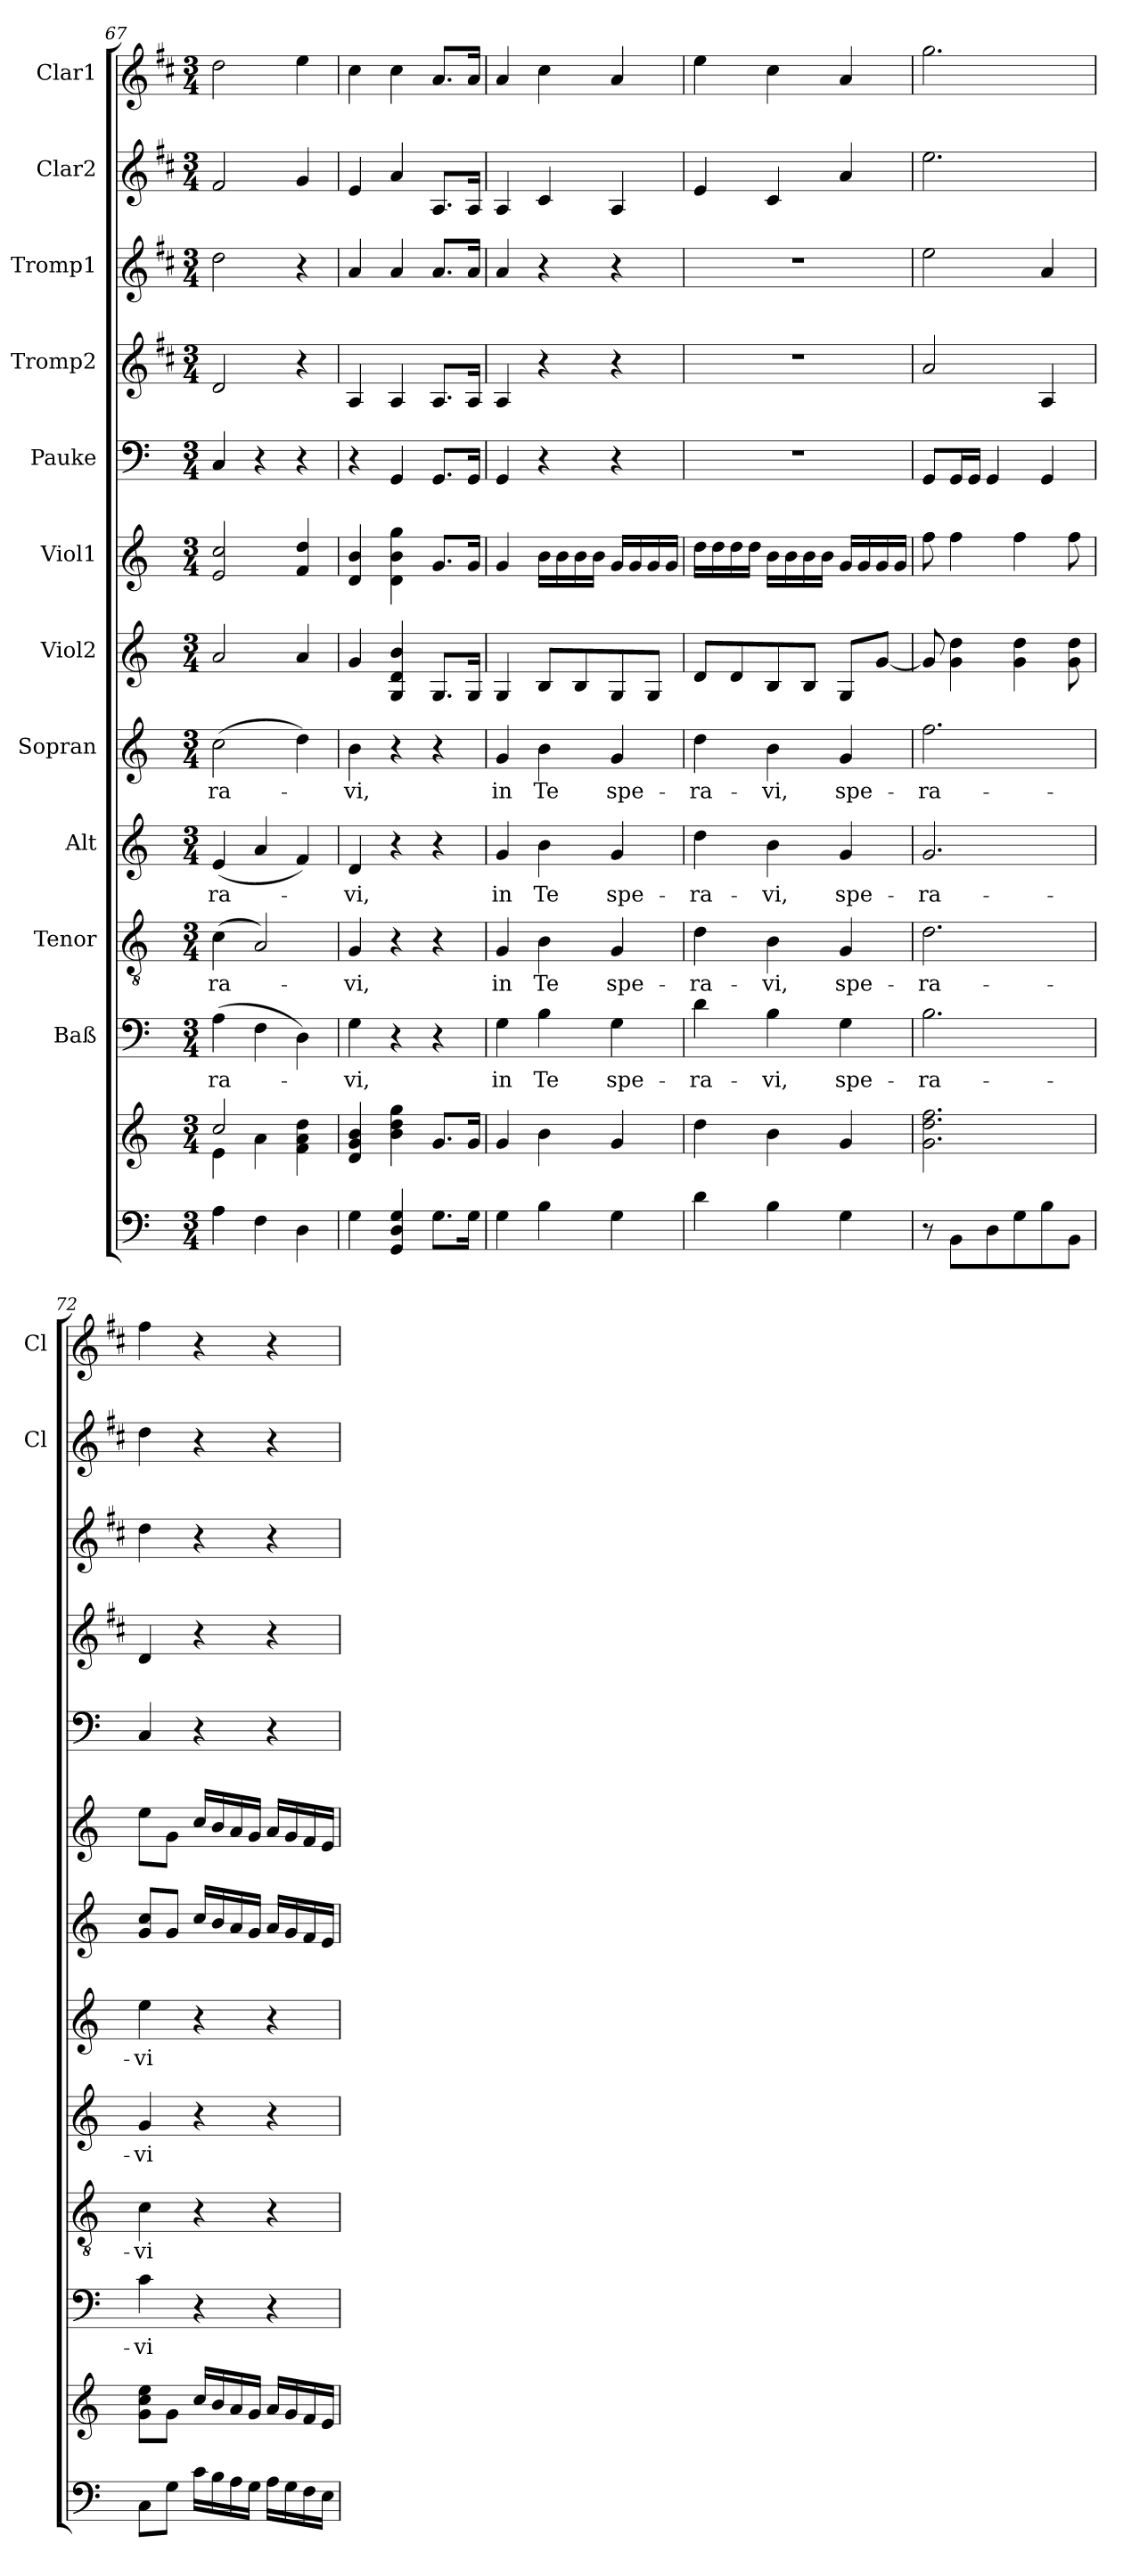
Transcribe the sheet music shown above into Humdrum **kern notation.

**kern	**kern	**kern	**text	**kern	**text	**kern	**text	**kern	**text	**kern	**kern	**kern	**kern	**kern	**kern	**kern
*part12	*part12	*part11	*part11	*part10	*part10	*part9	*part9	*part8	*part8	*part7	*part6	*part5	*part4	*part3	*part2	*part1
*staff13	*staff12	*staff11	*staff11	*staff10	*staff10	*staff9	*staff9	*staff8	*staff8	*staff7	*staff6	*staff5	*staff4	*staff3	*staff2	*staff1
*	*	*I"Baß	*	*I"Tenor	*	*I"Alt	*	*I"Sopran	*	*I"Viol2	*I"Viol1	*I"Pauke	*I"Tromp2	*I"Tromp1	*I"Clar2	*I"Clar1
*	*	*	*	*	*	*	*	*	*	*	*	*	*	*	*I'Cl	*I'Cl
*clefF4	*clefG2	*clefF4	*	*clefGv2	*	*clefG2	*	*clefG2	*	*clefG2	*clefG2	*clefF4	*clefG2	*clefG2	*clefG2	*clefG2
*	*	*	*	*	*	*	*	*	*	*	*	*	*ITrd1c2	*ITrd1c2	*ITrd1c2	*ITrd1c2
*k[]	*k[]	*k[]	*	*k[]	*	*k[]	*	*k[]	*	*k[]	*k[]	*k[]	*k[]	*k[]	*k[]	*k[]
*C:	*C:	*C:	*	*C:	*	*C:	*	*C:	*	*C:	*C:	*C:	*C:	*C:	*C:	*C:
*M3/4	*M3/4	*M3/4	*	*M3/4	*	*M3/4	*	*M3/4	*	*M3/4	*M3/4	*M3/4	*M3/4	*M3/4	*M3/4	*M3/4
=67	=67	=67	=67	=67	=67	=67	=67	=67	=67	=67	=67	=67	=67	=67	=67	=67
*	*^	*	*	*	*	*	*	*	*	*	*	*	*	*	*	*
!	!	!	!	!LO:LY:b	!	!LO:LY:b	!	!LO:LY:b	!	!LO:LY:b	!	!	!	!	!	!	!
4A\	4e\	2cc/	(>4A\	-ra-	(>4c\	-ra-	(4e/	-ra-	(>2cc\	-ra-	2a/	2e/ 2cc/	4C/	2c/	2cc\	2e/	2cc\
4F\	4a\	.	4F\	.	2A/)	.	4a/	.	.	.	.	.	4r	.	.	.	.
4D\	4f\ 4a\ 4dd\	4ryy	4D\)	.	.	.	4f/)	.	4dd\)	.	4a/	4f/ 4dd/	4r	4r	4r	4f/	4dd\
!!LO:PB:g=z
=68	=68	=68	=68	=68	=68	=68	=68	=68	=68	=68	=68	=68	=68	=68	=68	=68	=68
!	!	!	!	!LO:LY:b	!	!LO:LY:b	!	!LO:LY:b	!	!LO:LY:b	!	!	!	!	!	!	!
*	*v	*v	*	*	*	*	*	*	*	*	*	*	*	*	*	*	*
4G\	4d/ 4g/ 4b/	4G\	-vi,	4G/	-vi,	4d/	-vi,	4b\	-vi,	4g/	4d/ 4b/	4r	4G/	4g/	4d/	4b\
4GG/ 4D/ 4G/	4b\ 4dd\ 4gg\	4r	.	4r	.	4r	.	4r	.	4G/ 4d/ 4b/	4d\ 4b\ 4gg\	4GG/	4G/	4g/	4g/	4b\
8.G\L	8.g/L	4r	.	4r	.	4r	.	4r	.	8.G/L	8.g/L	8.GG/L	8.G/L	8.g/L	8.G/L	8.g/L
16G\Jk	16g/Jk	.	.	.	.	.	.	.	.	16G/Jk	16g/Jk	16GG/Jk	16G/Jk	16g/Jk	16G/Jk	16g/Jk
=69	=69	=69	=69	=69	=69	=69	=69	=69	=69	=69	=69	=69	=69	=69	=69	=69
!	!	!	!LO:LY:b	!	!LO:LY:b	!	!LO:LY:b	!	!LO:LY:b	!	!	!	!	!	!	!
4G\	4g/	4G\	in	4G/	in	4g/	in	4g/	in	4G/	4g/	4GG/	4G/	4g/	4G/	4g/
!	!	!	!LO:LY:b	!	!LO:LY:b	!	!LO:LY:b	!	!LO:LY:b	!	!	!	!	!	!	!
4B\	4b\	4B\	Te	4B\	Te	4b\	Te	4b\	Te	8B/L	16b\LL	4r	4r	4r	4B/	4b\
.	.	.	.	.	.	.	.	.	.	.	16b\	.	.	.	.	.
.	.	.	.	.	.	.	.	.	.	8B/	16b\	.	.	.	.	.
.	.	.	.	.	.	.	.	.	.	.	16b\JJ	.	.	.	.	.
!	!	!	!LO:LY:b	!	!LO:LY:b	!	!LO:LY:b	!	!LO:LY:b	!	!	!	!	!	!	!
4G\	4g/	4G\	spe-	4G/	spe-	4g/	spe-	4g/	spe-	8G/	16g/LL	4r	4r	4r	4G/	4g/
.	.	.	.	.	.	.	.	.	.	.	16g/	.	.	.	.	.
.	.	.	.	.	.	.	.	.	.	8G/J	16g/	.	.	.	.	.
.	.	.	.	.	.	.	.	.	.	.	16g/JJ	.	.	.	.	.
=70	=70	=70	=70	=70	=70	=70	=70	=70	=70	=70	=70	=70	=70	=70	=70	=70
!	!	!	!LO:LY:b	!	!LO:LY:b	!	!LO:LY:b	!	!LO:LY:b	!	!	!	!	!	!	!
4d\	4dd\	4d\	-ra-	4d\	-ra-	4dd\	-ra-	4dd\	-ra-	8d/L	16dd\LL	2.r	2.r	2.r	4d/	4dd\
.	.	.	.	.	.	.	.	.	.	.	16dd\	.	.	.	.	.
.	.	.	.	.	.	.	.	.	.	8d/	16dd\	.	.	.	.	.
.	.	.	.	.	.	.	.	.	.	.	16dd\JJ	.	.	.	.	.
!	!	!	!LO:LY:b	!	!LO:LY:b	!	!LO:LY:b	!	!LO:LY:b	!	!	!	!	!	!	!
4B\	4b\	4B\	-vi,	4B\	-vi,	4b\	-vi,	4b\	-vi,	8B/	16b\LL	.	.	.	4B/	4b\
.	.	.	.	.	.	.	.	.	.	.	16b\	.	.	.	.	.
.	.	.	.	.	.	.	.	.	.	8B/J	16b\	.	.	.	.	.
.	.	.	.	.	.	.	.	.	.	.	16b\JJ	.	.	.	.	.
!	!	!	!LO:LY:b	!	!LO:LY:b	!	!LO:LY:b	!	!LO:LY:b	!	!	!	!	!	!	!
4G\	4g/	4G\	spe-	4G/	spe-	4g/	spe-	4g/	spe-	8G/L	16g/LL	.	.	.	4g/	4g/
.	.	.	.	.	.	.	.	.	.	.	16g/	.	.	.	.	.
.	.	.	.	.	.	.	.	.	.	[8g/J	16g/	.	.	.	.	.
.	.	.	.	.	.	.	.	.	.	.	16g/JJ	.	.	.	.	.
=71	=71	=71	=71	=71	=71	=71	=71	=71	=71	=71	=71	=71	=71	=71	=71	=71
!	!	!	!LO:LY:b	!	!LO:LY:b	!	!LO:LY:b	!	!LO:LY:b	!	!	!	!	!	!	!
8r	2.g\ 2.dd\ 2.ff\	2.B\	-ra-	2.d\	-ra-	2.g/	-ra-	2.ff\	-ra-	8g/]	8ff\	8GG/L	2g/	2dd\	2.dd\	2.ff\
8BB\L	.	.	.	.	.	.	.	.	.	4g\ 4dd\	4ff\	16GG/L	.	.	.	.
.	.	.	.	.	.	.	.	.	.	.	.	16GG/JJ	.	.	.	.
8D\	.	.	.	.	.	.	.	.	.	.	.	4GG/	.	.	.	.
8G\	.	.	.	.	.	.	.	.	.	4g\ 4dd\	4ff\	.	.	.	.	.
8B\	.	.	.	.	.	.	.	.	.	.	.	4GG/	4G/	4g/	.	.
8BB\J	.	.	.	.	.	.	.	.	.	8g\ 8dd\	8ff\	.	.	.	.	.
!!LO:PB:g=z
=72	=72	=72	=72	=72	=72	=72	=72	=72	=72	=72	=72	=72	=72	=72	=72	=72
!	!	!	!LO:LY:b	!	!LO:LY:b	!	!LO:LY:b	!	!LO:LY:b	!	!	!	!	!	!	!
8C\L	8g\ 8cc\ 8ee\L	4c\	-vi	4c\	-vi	4g/	-vi	4ee\	-vi	8g/ 8cc/L	8ee\L	4C/	4c/	4cc\	4cc\	4ee\
8G\J	8g\J	.	.	.	.	.	.	.	.	8g/J	8g\J	.	.	.	.	.
16c\LL	16cc/LL	4r	.	4r	.	4r	.	4r	.	16cc/LL	16cc/LL	4r	4r	4r	4r	4r
16B\	16b/	.	.	.	.	.	.	.	.	16b/	16b/	.	.	.	.	.
16A\	16a/	.	.	.	.	.	.	.	.	16a/	16a/	.	.	.	.	.
16G\JJ	16g/JJ	.	.	.	.	.	.	.	.	16g/JJ	16g/JJ	.	.	.	.	.
16A\LL	16a/LL	4r	.	4r	.	4r	.	4r	.	16a/LL	16a/LL	4r	4r	4r	4r	4r
16G\	16g/	.	.	.	.	.	.	.	.	16g/	16g/	.	.	.	.	.
16F\	16f/	.	.	.	.	.	.	.	.	16f/	16f/	.	.	.	.	.
16E\JJ	16e/JJ	.	.	.	.	.	.	.	.	16e/JJ	16e/JJ	.	.	.	.	.
=	=	=	=	=	=	=	=	=	=	=	=	=	=	=	=	=
*-	*-	*-	*-	*-	*-	*-	*-	*-	*-	*-	*-	*-	*-	*-	*-	*-
